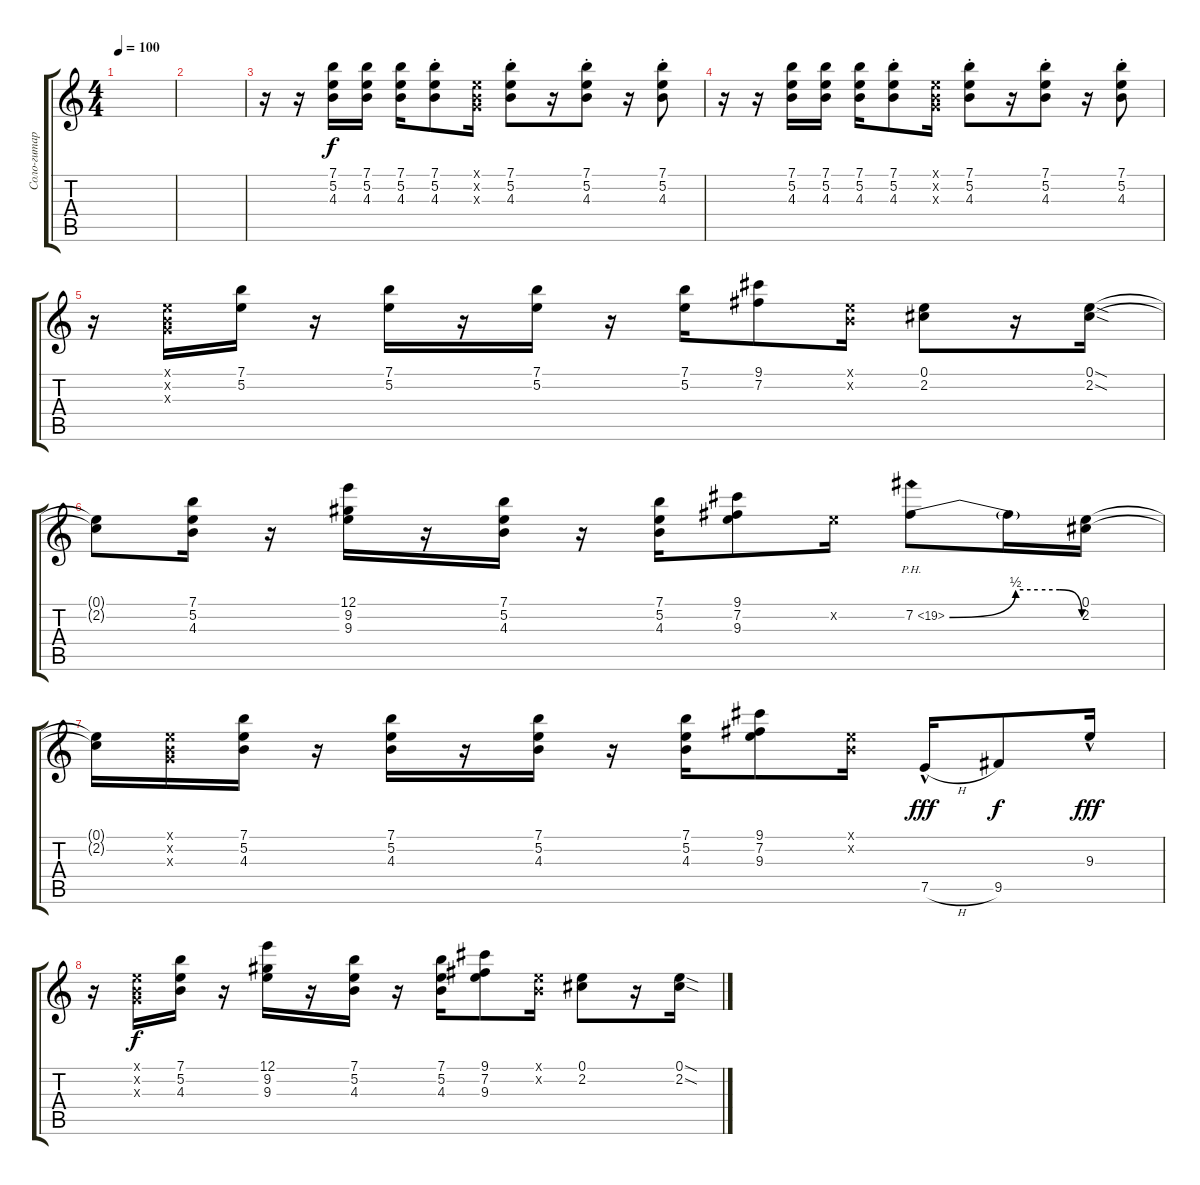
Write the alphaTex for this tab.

\track ("Соло-гитара" "Соло-гитар") {instrument distortionguitar}
\staff {score tabs}
\tuning (E4 B3 G3 D3 A2 E2) {hide}
\ts (4 4)
\tempo 100
\clef g2
\ks c
|
|
r.16 r.16 (7.1 5.2 4.3).16 (7.1 5.2 4.3).16 (7.1 5.2 4.3).16 (7.1{st} 5.2{st} 4.3{st}).8 (0.1{x} 0.2{x} 0.3{x}).16 (7.1{st} 5.2{st} 4.3{st}).8 r.16 (7.1{st} 5.2{st} 4.3{st}).8 r.16 (7.1{st} 5.2{st} 4.3{st}).8 |
r.16 r.16 (7.1 5.2 4.3).16 (7.1 5.2 4.3).16 (7.1 5.2 4.3).16 (7.1{st} 5.2{st} 4.3{st}).8 (0.1{x} 0.2{x} 0.3{x}).16 (7.1{st} 5.2{st} 4.3{st}).8 r.16 (7.1{st} 5.2{st} 4.3{st}).8 r.16 (7.1{st} 5.2{st} 4.3{st}).8 |
r.16 (0.1{x} 0.2{x} 0.3{x}).16 (7.1 5.2).16 r.16 (7.1 5.2).16 r.16 (7.1 5.2).16 r.16 (7.1 5.2).16 (9.1 7.2).8 (0.1{x} 0.2{x}).16 (0.1 2.2).8 r.16 (0.1{sod} 2.2{sod}).16 |
(0.1{t} 2.2{t}).8 (7.1 5.2 4.3).16 r.16 (12.1 9.2 9.3).16 r.16 (7.1 5.2 4.3).16 r.16 (7.1 5.2 4.3).16 (9.1 7.2 9.3).8 5.2{x}.16 7.2{be (custom 0 0 30 2 40 2 50 2 60 0) ph 12}.8 7.2{t}.16 (0.1 2.2).16 |
(0.1{t} 2.2{t}).16 (0.1{x} 0.2{x} 0.3{x}).16 (7.1 5.2 4.3).16 r.16 (7.1 5.2 4.3).16 r.16 (7.1 5.2 4.3).16 r.16 (7.1 5.2 4.3).16 (9.1 7.2 9.3).8 (0.1{x} 0.2{x}).16 7.5{h hac}.16{dy fff} 9.5.8{dy f} 9.3{hac}.16{dy fff} |
r.16 (0.1{x} 0.2{x} 0.3{x}).16{dy f} (7.1 5.2 4.3).16 r.16 (12.1 9.2 9.3).16 r.16 (7.1 5.2 4.3).16 r.16 (7.1 5.2 4.3).16 (9.1 7.2 9.3).8 (0.1{x} 0.2{x}).16 (0.1 2.2).8 r.16 (0.1{sod} 2.2{sod}).16
